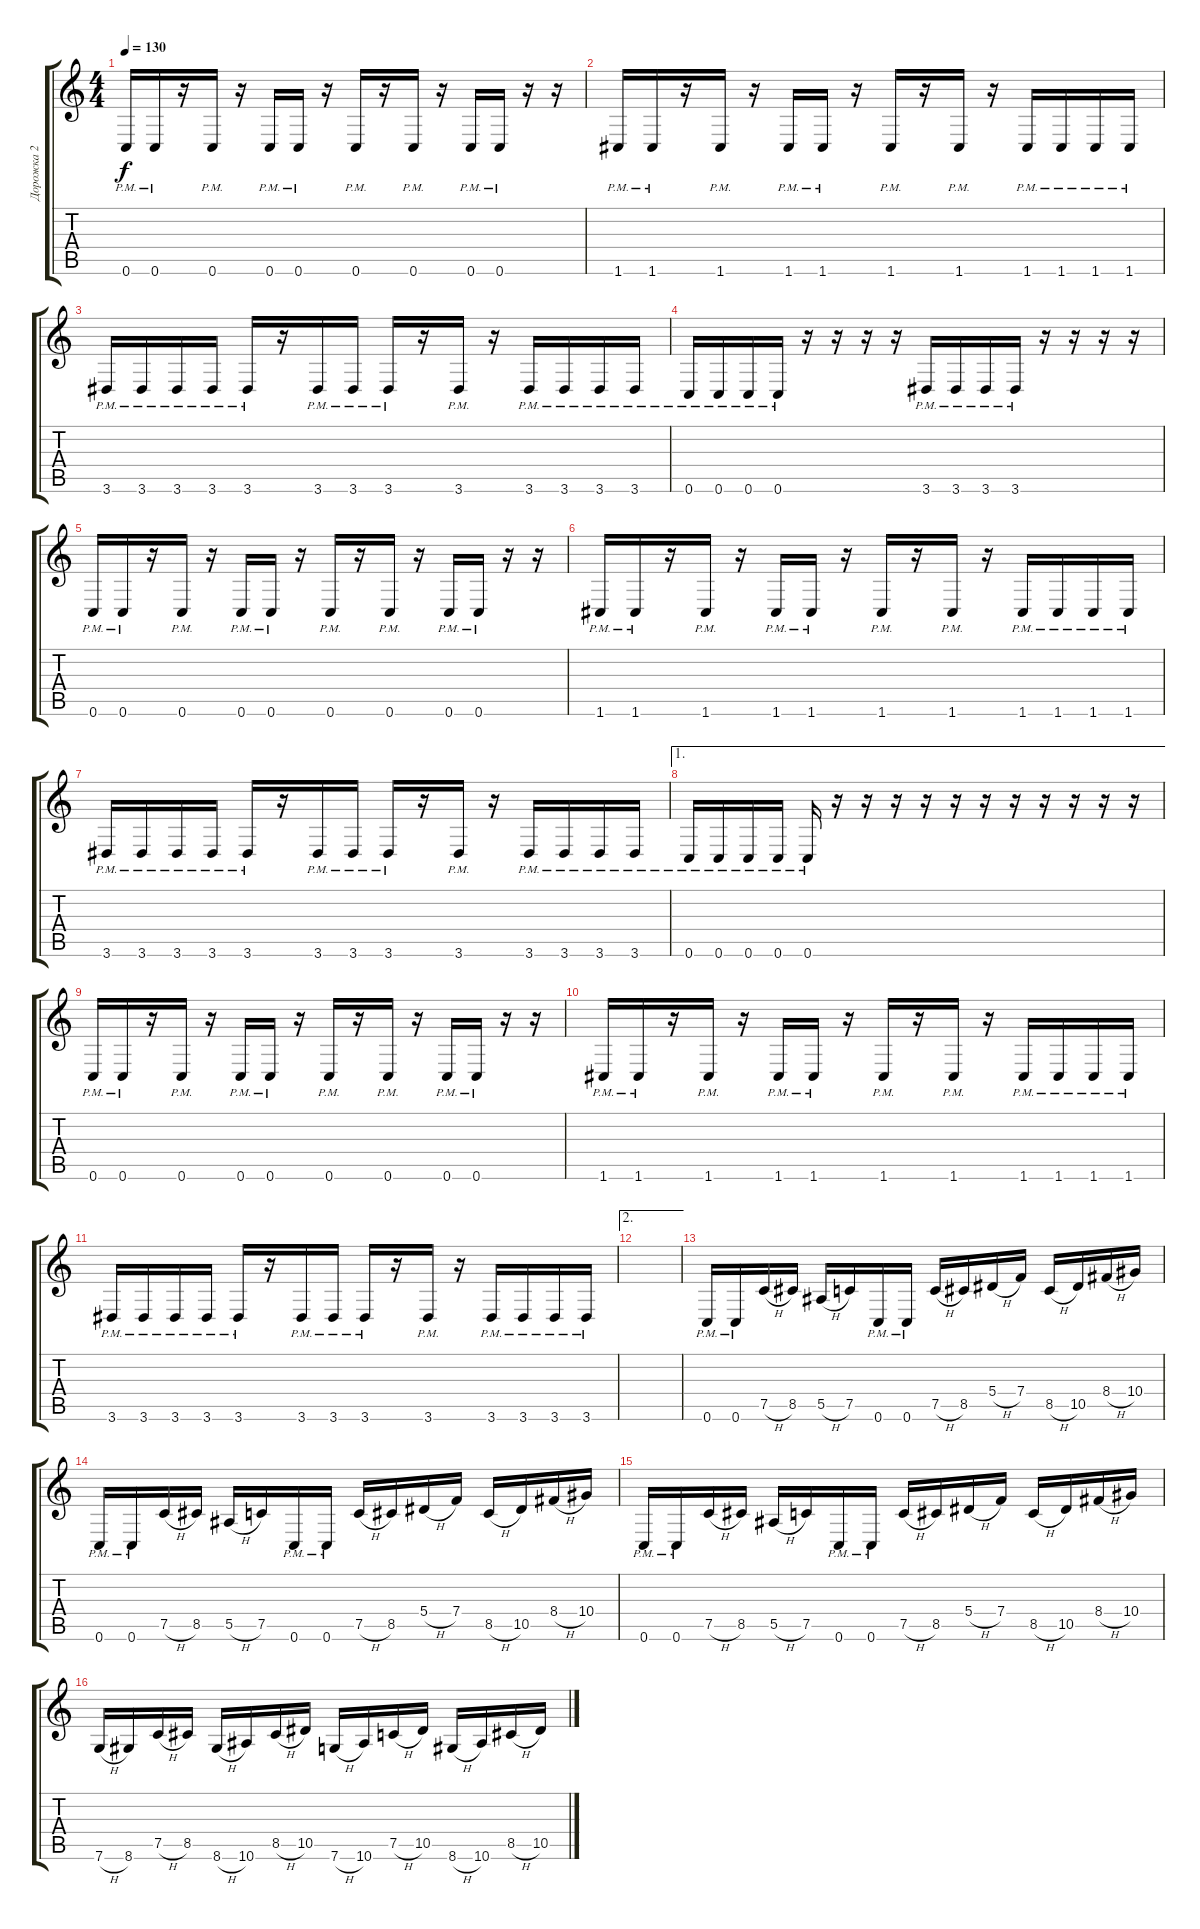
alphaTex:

\track ("Дорожка 2" "Дорожка 2") {instrument distortionguitar}
\staff {score tabs}
\tuning (C4 G3 Eb3 Bb2 F2 C2) {hide}
\ts (4 4)
\tempo 130
\clef g2
\ks c
0.6{pm}.16{dy f} 0.6{pm}.16 r.16 0.6{pm}.16 r.16 0.6{pm}.16 0.6{pm}.16 r.16 0.6{pm}.16 r.16 0.6{pm}.16 r.16 0.6{pm}.16 0.6{pm}.16 r.16 r.16 |
1.6{pm}.16 1.6{pm}.16 r.16 1.6{pm}.16 r.16 1.6{pm}.16 1.6{pm}.16 r.16 1.6{pm}.16 r.16 1.6{pm}.16 r.16 1.6{pm}.16 1.6{pm}.16 1.6{pm}.16 1.6{pm}.16 |
3.6{pm}.16 3.6{pm}.16 3.6{pm}.16 3.6{pm}.16 3.6{pm}.16 r.16 3.6{pm}.16 3.6{pm}.16 3.6{pm}.16 r.16 3.6{pm}.16 r.16 3.6{pm}.16 3.6{pm}.16 3.6{pm}.16 3.6{pm}.16 |
0.6{pm}.16 0.6{pm}.16 0.6{pm}.16 0.6{pm}.16 r.16 r.16 r.16 r.16 3.6{pm}.16 3.6{pm}.16 3.6{pm}.16 3.6{pm}.16 r.16 r.16 r.16 r.16 |
0.6{pm}.16 0.6{pm}.16 r.16 0.6{pm}.16 r.16 0.6{pm}.16 0.6{pm}.16 r.16 0.6{pm}.16 r.16 0.6{pm}.16 r.16 0.6{pm}.16 0.6{pm}.16 r.16 r.16 |
1.6{pm}.16 1.6{pm}.16 r.16 1.6{pm}.16 r.16 1.6{pm}.16 1.6{pm}.16 r.16 1.6{pm}.16 r.16 1.6{pm}.16 r.16 1.6{pm}.16 1.6{pm}.16 1.6{pm}.16 1.6{pm}.16 |
3.6{pm}.16 3.6{pm}.16 3.6{pm}.16 3.6{pm}.16 3.6{pm}.16 r.16 3.6{pm}.16 3.6{pm}.16 3.6{pm}.16 r.16 3.6{pm}.16 r.16 3.6{pm}.16 3.6{pm}.16 3.6{pm}.16 3.6{pm}.16 |
\ae 1
0.6{pm}.16 0.6{pm}.16 0.6{pm}.16 0.6{pm}.16 0.6{pm}.16 r.16 r.16 r.16 r.16 r.16 r.16 r.16 r.16 r.16 r.16 r.16 |
0.6{pm}.16 0.6{pm}.16 r.16 0.6{pm}.16 r.16 0.6{pm}.16 0.6{pm}.16 r.16 0.6{pm}.16 r.16 0.6{pm}.16 r.16 0.6{pm}.16 0.6{pm}.16 r.16 r.16 |
1.6{pm}.16 1.6{pm}.16 r.16 1.6{pm}.16 r.16 1.6{pm}.16 1.6{pm}.16 r.16 1.6{pm}.16 r.16 1.6{pm}.16 r.16 1.6{pm}.16 1.6{pm}.16 1.6{pm}.16 1.6{pm}.16 |
3.6{pm}.16 3.6{pm}.16 3.6{pm}.16 3.6{pm}.16 3.6{pm}.16 r.16 3.6{pm}.16 3.6{pm}.16 3.6{pm}.16 r.16 3.6{pm}.16 r.16 3.6{pm}.16 3.6{pm}.16 3.6{pm}.16 3.6{pm}.16 |
\ae 2
|
0.6{pm}.16 0.6{pm}.16 7.5{h}.16 8.5.16 5.5{h}.16 7.5.16 0.6{pm}.16 0.6{pm}.16 7.5{h}.16 8.5.16 5.4{h}.16 7.4.16 8.5{h}.16 10.5.16 8.4{h}.16 10.4.16 |
0.6{pm}.16 0.6{pm}.16 7.5{h}.16 8.5.16 5.5{h}.16 7.5.16 0.6{pm}.16 0.6{pm}.16 7.5{h}.16 8.5.16 5.4{h}.16 7.4.16 8.5{h}.16 10.5.16 8.4{h}.16 10.4.16 |
0.6{pm}.16 0.6{pm}.16 7.5{h}.16 8.5.16 5.5{h}.16 7.5.16 0.6{pm}.16 0.6{pm}.16 7.5{h}.16 8.5.16 5.4{h}.16 7.4.16 8.5{h}.16 10.5.16 8.4{h}.16 10.4.16 |
7.6{h}.16 8.6.16 7.5{h}.16 8.5.16 8.6{h}.16 10.6.16 8.5{h}.16 10.5.16 7.6{h}.16 10.6.16 7.5{h}.16 10.5.16 8.6{h}.16 10.6.16 8.5{h}.16 10.5.16
